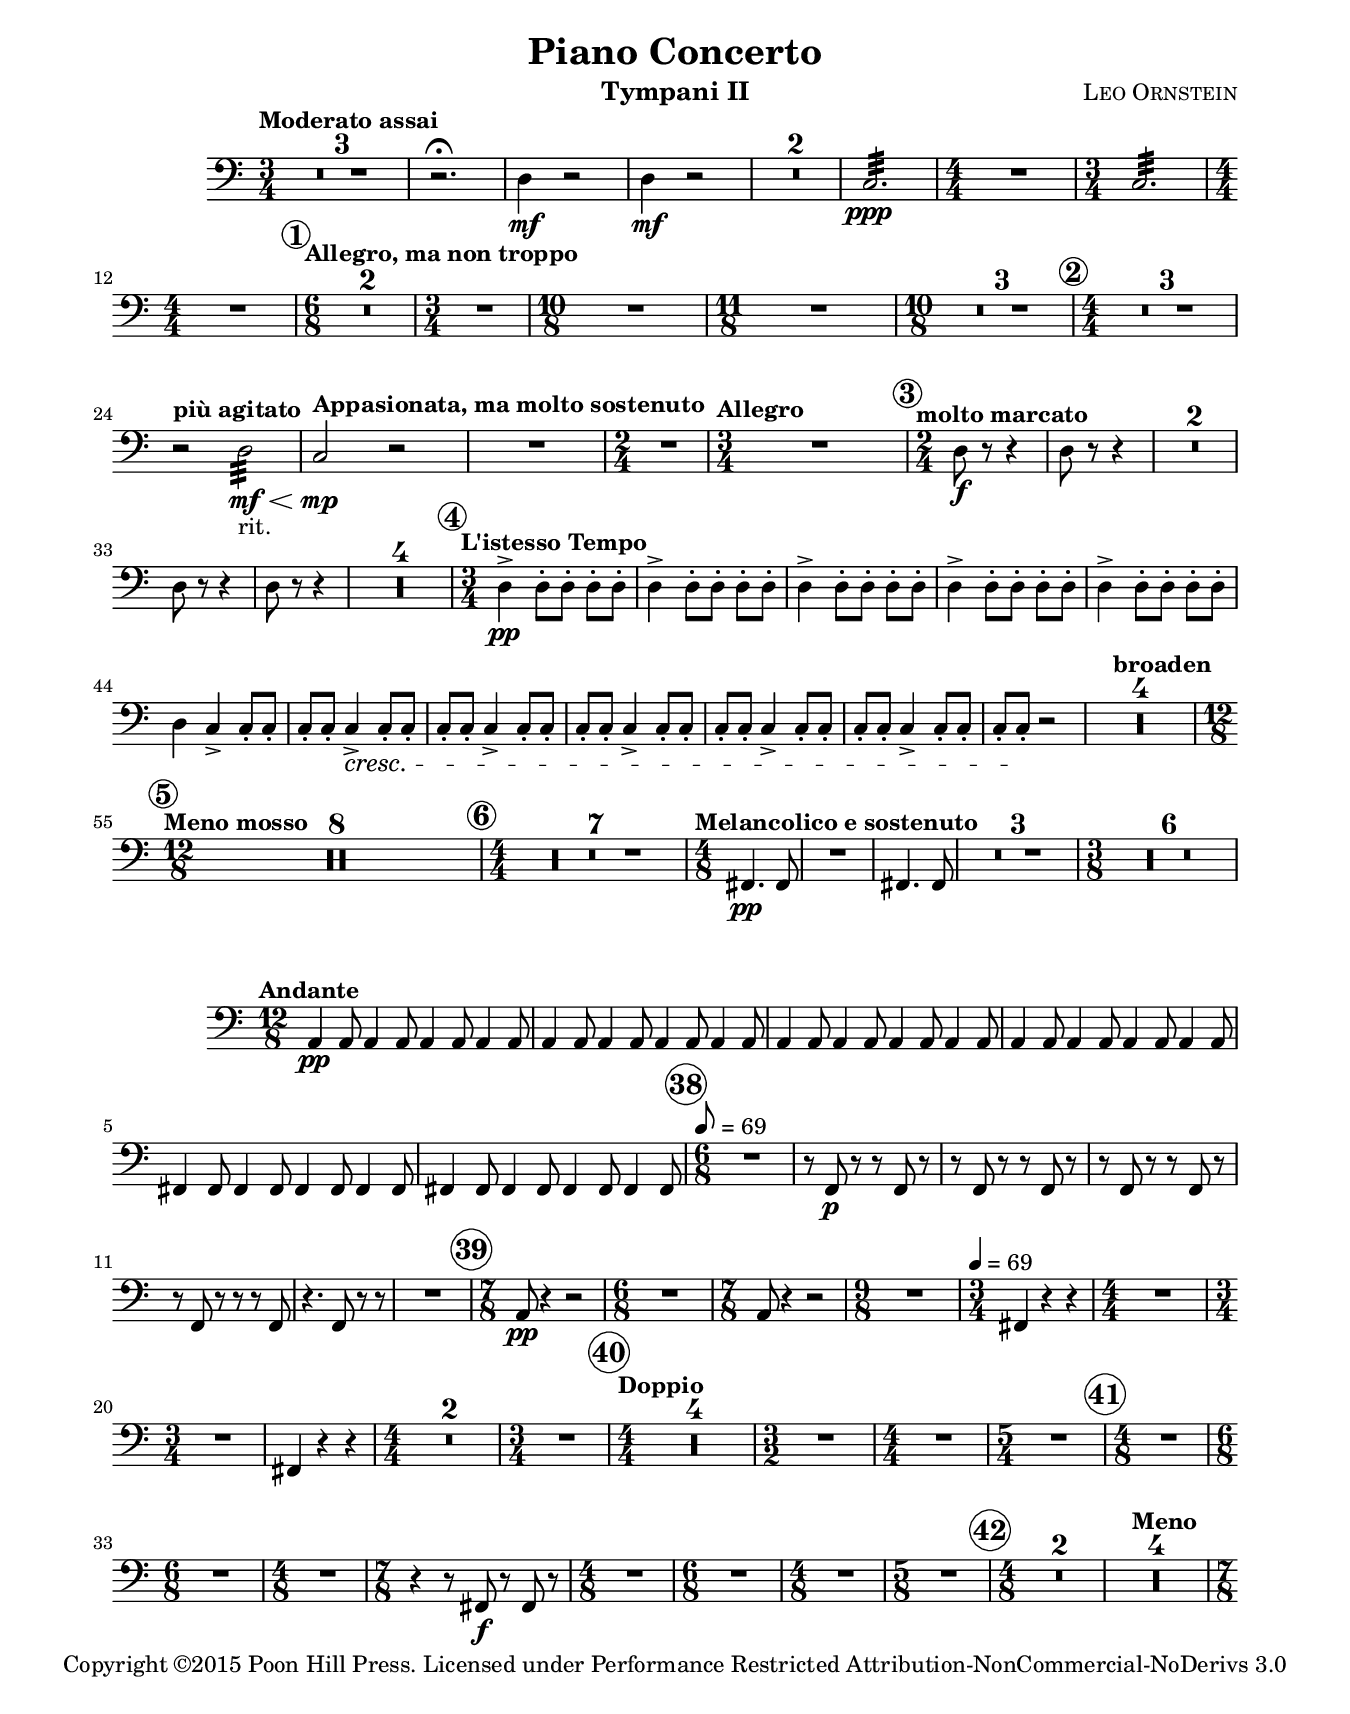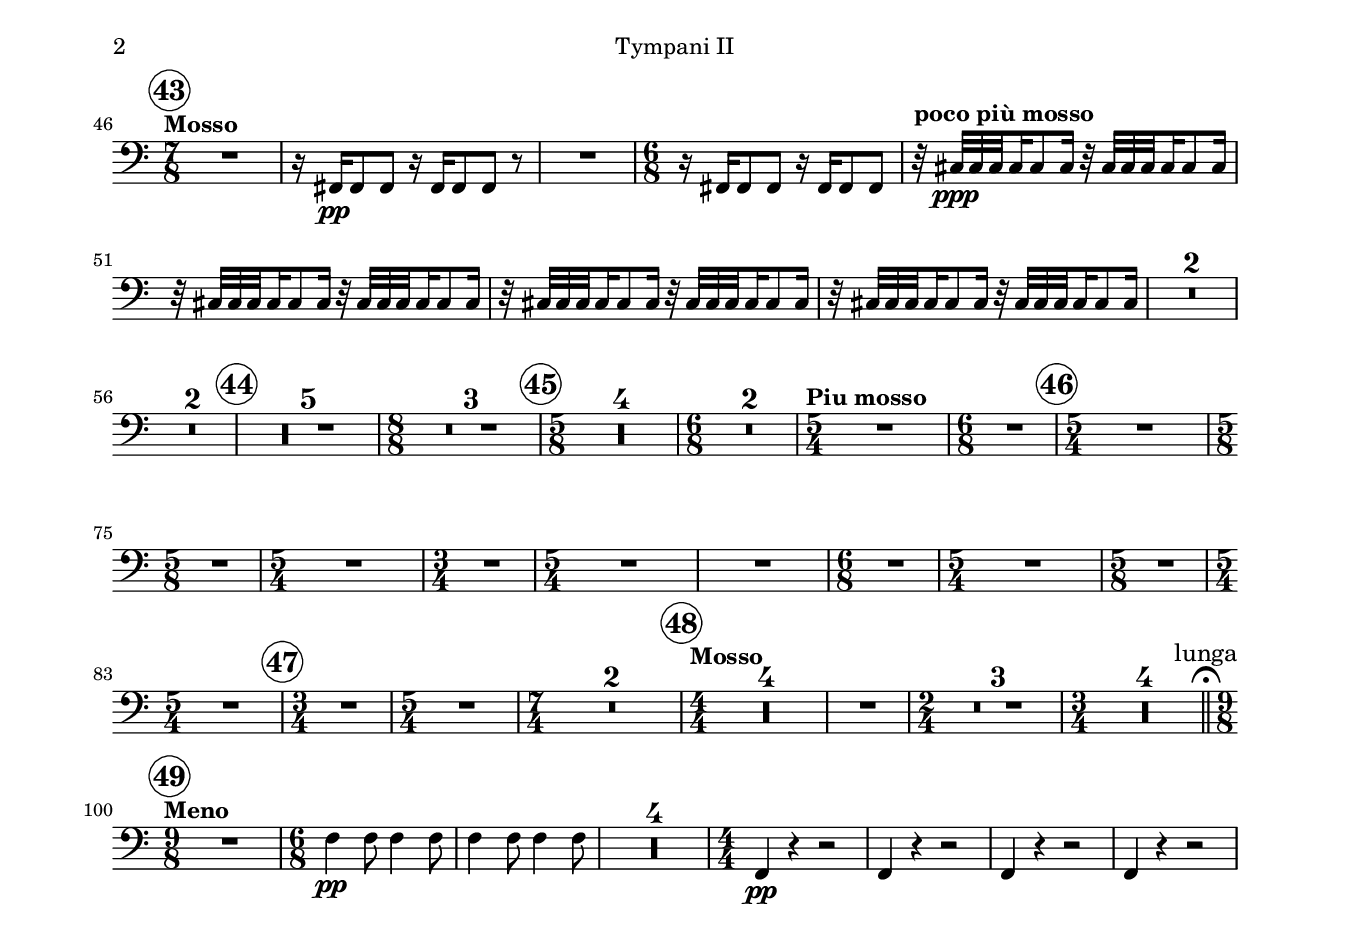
%%% Leo Ornstein - Piano Concerto (S824)
%%%
%%% Musical material Copyright (c) 2015 Poon Hill Press
%%% License: Performance Restricted Attribution-NonCommercial-NoDerivs 3.0
%%% The full text can be found in the LICENSE file with this code. It can be
%%% downloaded at https://imslp.org/wiki/Permissible_IMSLP_Licenses_(Various)

\version "2.24.0"

\include "common.ily"

instrumentName = "Tympani II"

%% Set the part size to U.S. standard 9"x12".
\paper {
	#(set-paper-size "arch a")
	top-margin = 0.5\in
	bottom-margin = 0.5\in
	left-margin = 0.75\in
	right-margin = 0.75\in
}

\header {
	title = \hdrTitle
	composer = \hdrComposer
	instrument = \instrumentName
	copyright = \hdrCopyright
}

%%% First movement

\include "mvmt1/I-common.ily"
%% Tympani

%%% FIXME: Figure out a good way to write the starting pitches into the part.

%%% Section AA - mm. 1-4
%%% Tacet

%%% Section AB - mm. 5-12

Tympani_I_mvmt_I_AB_AC = \relative c'' {
	\tempo "con moto"
	R2.*5
	\time 4/4
	R1
	\time 3/4
	\tag #'Score { R2. }
	\tag #'Part {
		<<
			\new CueVoice {
				\cueClef "treble" r8^"I Vn." e fis( bes) c( bes)
				\cueClef "bass"
			}
			\new Voice {
				\voiceTwo
				R2.
			}
		>>
	}
	\time 4/4
	ees,,,2:32\ppp\< a,2:32
	%% Have to manually put NULL_I_AC here to place a crescendo stop.
	\mark #1 \tempo "Allegro, ma non troppo" \time 6/8 R2.*2\! \time 3/4 R2.
}

Tympani_II_mvmt_I_AB = \relative c {
	d4\mf r2
	d4\mf r2
	R2.*2
	% EDIT: ppp or mf? Part was changed to mf.
	c2.:32\ppp
	\time 4/4
	R1
	\time 3/4
	c2.:32
	\time 4/4
	R1
}

%%% Section AD = mm. 16-20
%%% Tacet

%%% Section AE = mm. 21-24

Tympani_I_mvmt_I_AE = \relative c {
	\mark #2
	\time 4/4
	R1*3
	\tempo "più agitato"
	ees2:32\p\< r2\!_"rit."
}

Tympani_II_mvmt_I_AE = \relative c {
	\mark #2
	\time 4/4
	R1*3
	\tempo "più agitato"
	r2 d2:32_\mf\<_"rit."
}

%%% Section AF = mm. 25-28

Tympani_I_mvmt_I_AF = \relative c {
	\tempo "Appasionata, ma molto sostenuto"
	r2 ees\pp
	R1
	\time 2/4
	R2
	\time 3/4
	\tempo "Allegro"
	ees2.:32\p\<
}

Tympani_II_mvmt_I_AF = \relative c {
	\tempo "Appasionata, ma molto sostenuto"
	c2\mp r2
	R1
	\time 2/4
	R2
	\time 3/4
	\tempo "Allegro"
	R2.
}

%%% Section AG = mm. 29-38 (Rehersal 3)

Tympani_I_mvmt_I_AG = \relative c {
	\mark #3
	\time 2/4
	\tempo "molto marcato"
	R2*2\!
	ees8\f r8 r4
	ees8 r8 r4
	R2*2
	\repeat unfold 4 { ees8 r8 r4 }
}

Tympani_II_mvmt_I_AG = \relative c {
	\mark #3
	\time 2/4
	\tempo "molto marcato"
	d8\f r8 r4
	d8 r8 r4
	R2*2
	\repeat unfold 2 { d8 r8 r4 }
	R2*4
}

%%% Section AH = mm. 39-54 (Rehersal 4)

Tympani_I_mvmt_I_AH = \relative c {
	\mark #4
	\time 3/4
	\tempo "L'istesso Tempo"
	R2.*11
	r4
	<<
		\new Voice {
			\voiceOne
			ees4-> ees8-. ees-.
			\repeat unfold 2 { ees8-. ees-. ees4-> ees8-. ees-. }
			ees-. ees-. r4 ees8-. ees-.
			r4 ees8-. ees-. r4
		}
		\new Voice {
			\voiceTwo
			a,4->\ff\cresc a8-. a-.
			\repeat unfold 2 { a8-. a-. a4-> a8-. a-. }
			a-.\fff a-. r4 a8-.\fff a-.
			r4 a8-.\fff a-. r4
		}
	>>
}

Tympani_II_mvmt_I_AH = \relative c {
	\mark #4
	\time 3/4
	\tempo "L'istesso Tempo"
	d4->\pp d8-.[ d-.] d-.[ d-.]
	\repeat unfold 4 { d4-> d8-.[ d-.] d-.[ d-.] }
	d4 c-> c8-. c-.
	c-. c-. c4->\cresc c8-. c-.
	\repeat unfold 4 { c-. c-. c4-> c8-. c-. }
	c-. c-.\! r2
	\tempo "broaden"
	R2.*4
}

%%% Section AI = mm. 55-62 (Rehersal 5)
%%% Tacet

%%% Section AJ = mm. 63-69 (Rehersal 6)
%%% Tacet

%%% Section AK = mm. 70-81

Tympani_I_mvmt_I_AK = \relative c {
	\time 4/8
	\tempo "Melancolico e sostenuto"
	R2
	\autoBeamOff
	a4\pp a8 bes
	R2
	a4 a8 bes
	\autoBeamOn
	R2*2
	\time 3/8
	R4.*6
}

Tympani_II_mvmt_I_AK = \relative c, {
	\time 4/8
	\tempo "Melancolico e sostenuto"
	fis4.\pp fis8
	R2
	fis4. fis8
	R2*3
	\time 3/8
	R4.*6
}


%%% Final assembly

Tympani_I_mvmt_I = { \clef bass \NULL_I_AA \Tympani_I_mvmt_I_AB_AC \NULL_I_AD \Tympani_I_mvmt_I_AE \Tympani_I_mvmt_I_AF \Tympani_I_mvmt_I_AG
		\Tympani_I_mvmt_I_AH \NULL_I_AI \NULL_I_AJ \Tympani_I_mvmt_I_AK }
Tympani_II_mvmt_I = { \clef bass \NULL_I_AA \Tympani_II_mvmt_I_AB \NULL_I_AC \NULL_I_AD \Tympani_II_mvmt_I_AE \Tympani_II_mvmt_I_AF
		\Tympani_II_mvmt_I_AG \Tympani_II_mvmt_I_AH \NULL_I_AI \NULL_I_AJ \Tympani_II_mvmt_I_AK }


\score {
	\new Staff \compressMMRests  \keepWithTag #'Part { \markLengthOn \Tympani_II_mvmt_I }
	\layout {
	\context {
		\Score
			rehearsalMarkFormatter = #format-mark-circle-numbers
			\numericTimeSignature
	}
  }
}

%%% Second movement

\include "mvmt2/II-common.ily"
%%% Leo Ornstein - Piano Concerto (S824)
%%%
%%% Musical material Copyright (c) 2015 Poon Hill Press
%%% License: Performance Restricted Attribution-NonCommercial-NoDerivs 3.0
%%% The full text can be found in the LICENSE file with this code. It can be
%%% downloaded at https://imslp.org/wiki/Permissible_IMSLP_Licenses_(Various)

%%% II-orch-08-tympani.ily: 2 Tympani players (5 drums)

%%% Section AA = mm. 1-6

Tympani_II_mvmt_II_AA = \relative c {
	\tempo "Andante"
	\time 12/8
	a4\pp a8 a4 a8 a4 a8 a4 a8
	\repeat unfold 12 { a4 a8 }
	\repeat unfold 8 { fis4 fis8 }
}

%%% Section AB = mm. 7-12 (Rehearsal 38)

Typmani_II_mvmt_II_AB = \relative c, {
	\mark #38
	\tempo 8 = 69
	\time 6/8
	R2.
	r8 f\p r8
		\repeat unfold 6 { r8 f r8 }
		r8 r8 f8
	r4. f8 r8 r8
}

%%% Section AC = mm. 13-17 (Rehearsal ~39)

Tympani_I_mvmt_II_AC = \relative c {
	d8\pp r4 d8 r4
	\mark #39
	\time 7/8
	R1*7/8
	\time 6/8
	d8 r4 d8 r4
	\time 7/8
	R1*7/8
	\time 9/8
	\tag #'Score \grace s8
	d8 r4 r4. r4.
}

Tympani_II_mvmt_II_AC = \relative c {
	R2.
	\mark #39
	\time 7/8
	a8\pp r4 r2
	\time 6/8
	R2.
	\time 7/8
	a8 r4 r2
	\time 9/8
	\tag #'Score \grace s8
	R1*9/8
}

%%% Section AD = mm. 18-24

Tympani_I_mvmt_II_AD = \relative c {
	\tempo 4 = 69
	\time 3/4
	R2.
	\time 4/4
	R1
	\time 3/4
	d4 r4 r4
	R2.
	\time 4/4
	d4 r4 r2
	R1
	\time 3/4
	R2.
}

Tympani_II_mvmt_II_AD = \relative c, {
	\tempo 4 = 69
	\time 3/4
	fis4 r4 r4
	\time 4/4
	R1
	\time 3/4
	R2.
	fis4 r4 r4
	\time 4/4
	R1*2
	\time 3/4
	R2.
}

%%% Section AE = mm. 25-31 (Rehearsal 40)
%%% Tacet

%%% Section AF = mm. 32-39 (Rehearsal 41)

Tympani_I_mvmt_II_AF = \relative c {
	\mark #41
	\time 4/8
	\tag #'Score \grace s8
	R2
	\time 6/8
	R2.
	\time 4/8
	R2
	\time 7/8
	R1*7/8
	\time 4/8
	R2
	\time 6/8
	r4 ees8\f r ees r
	\time 4/8
	R2
	\time 5/8
	r4 ees8\mf r ees
}

Tympani_II_mvmt_II_AF = \relative c, {
	\mark #41
	\time 4/8
	\tag #'Score \grace s8
	R2
	\time 6/8
	R2.
	\time 4/8
	R2
	\time 7/8
	r4 r8 fis\f r fis r
	\time 4/8
	R2
	\time 6/8
	R2.
	\time 4/8
	R2
	\time 5/8
	R1*5/8
}

%%% Section AG = mm. 40-45 (Rehearsal 42)
%%% Tacet

%%% Section AH = mm. 46-49 (Rehearsal 43)

Typmani_I_mvmt_II_AH = \relative c {
	\mark #43
	\tempo "Mosso"
	\time 7/8
	r16 d[\pp d8 d] r16 d[ d8 d] r8
	R1*7/8
	r16 d[ d8 d] r16 d[ d8 d] r8
	\time 6/8
	R2.
}

Typmani_II_mvmt_II_AH = \relative c, {
	\mark #43
	\tempo "Mosso"
	\time 7/8
	R1*7/8
	r16 fis[\pp fis8 fis] r16 fis[ fis8 fis] r8
	R1*7/8
	\time 6/8
	r16 fis[ fis8 fis] r16 fis[ fis8 fis]
}

%%% Section AI = mm. 50-55

Tympani_II_mvmt_II_AI = \relative c {
	\tempo "poco più mosso"
	r32 cis\ppp cis \beamCutR cis \beamCutL \set stemRightBeamCount = #2 cis16 cis8 cis16
		\repeat unfold 7 { r32 cis cis \beamCutR cis \beamCutL \set stemRightBeamCount = #2 cis16 cis8 cis16 }
	R2.*2
}

%%% Section AJ = mm. 56-65 (Rehearsal ~44)
%%% Tacet

%%% Section AK = mm. 66-71 (Rehearsal 45)
%%% Tacet

%%% Section AL = mm. 72-78 (Rehearsal ~46)
%%% Tacet

%%% Section AM = mm. 79-87 (Rehearsal ~47)
%%% Tacet

%%% Section AN = mm. 88-91 (Rehearsal 48)
%%% Tacet

%%% Section AO = mm. 92-99
%%% Tacet

%%% Section AP = mm. 100-106 (Rehersal 49)

Tympani_I_mvmt_II_AP = \relative c {
	\mark #49
	\tempo "Meno"
	\time 9/8
	R1*9/8
	\time 6/8
	R2.*2
	ees4\pp ees8 ees4 ees8
	ees4 ees8 d4 d8
	d4 d8 d4 d8
	cis4 cis8 cis4 cis8
}

Tympani_II_mvmt_II_AP = \relative c {
	\mark #49
	\tempo "Meno"
	\time 9/8
	% EDIT: Crossed out in part. Going with that.
	R1*9/8
	\time 6/8
	f4\pp f8 f4 f8
	f4 f8 f4 f8
	R2.*4
}

%%% Section AQ = mm. 107-110

Tympani_I_mvmt_II_AQ = \relative c {
	\set Staff.timeSignatureFraction = 4/4
	\scaleDurations 3/4 {
		r2 cis4\pp r4
		R1
		r2 cis4 r4
		R1
	}
}

Tympani_II_mvmt_II_AQ = \relative c, {
	\set Staff.timeSignatureFraction = 4/4
	\scaleDurations 3/4 {
		f4\pp r4 r2
		\repeat unfold 3 { f4 r4 r2 }
	}
}

%%% Final assembly

Tympani_I_mvmt_II = { \clef bass \NULL_II_AA \NULL_II_AB \Tympani_I_mvmt_II_AC \Tympani_I_mvmt_II_AD \NULL_II_AE \Tympani_I_mvmt_II_AF
		\NULL_II_AG \Typmani_I_mvmt_II_AH \NULL_II_AI \NULL_II_AJ \NULL_II_AK \NULL_II_AL \NULL_II_AM \NULL_II_AN \NULL_II_AO
		\Tympani_I_mvmt_II_AP \Tympani_I_mvmt_II_AQ }
Tympani_II_mvmt_II = { \clef bass \Tympani_II_mvmt_II_AA \Typmani_II_mvmt_II_AB \Tympani_II_mvmt_II_AC \Tympani_II_mvmt_II_AD \NULL_II_AE
		\Tympani_II_mvmt_II_AF \NULL_II_AG \Typmani_II_mvmt_II_AH \Tympani_II_mvmt_II_AI \NULL_II_AJ \NULL_II_AK \NULL_II_AL \NULL_II_AM
		\NULL_II_AN \NULL_II_AO \Tympani_II_mvmt_II_AP \Tympani_II_mvmt_II_AQ }


\score {
	\new Staff \compressMMRests  \keepWithTag #'Part { \markLengthOn \Tympani_II_mvmt_II }
	\layout {
	\context {
		\Score
			rehearsalMarkFormatter = #format-mark-circle-numbers
			\numericTimeSignature
	}
  }
}
